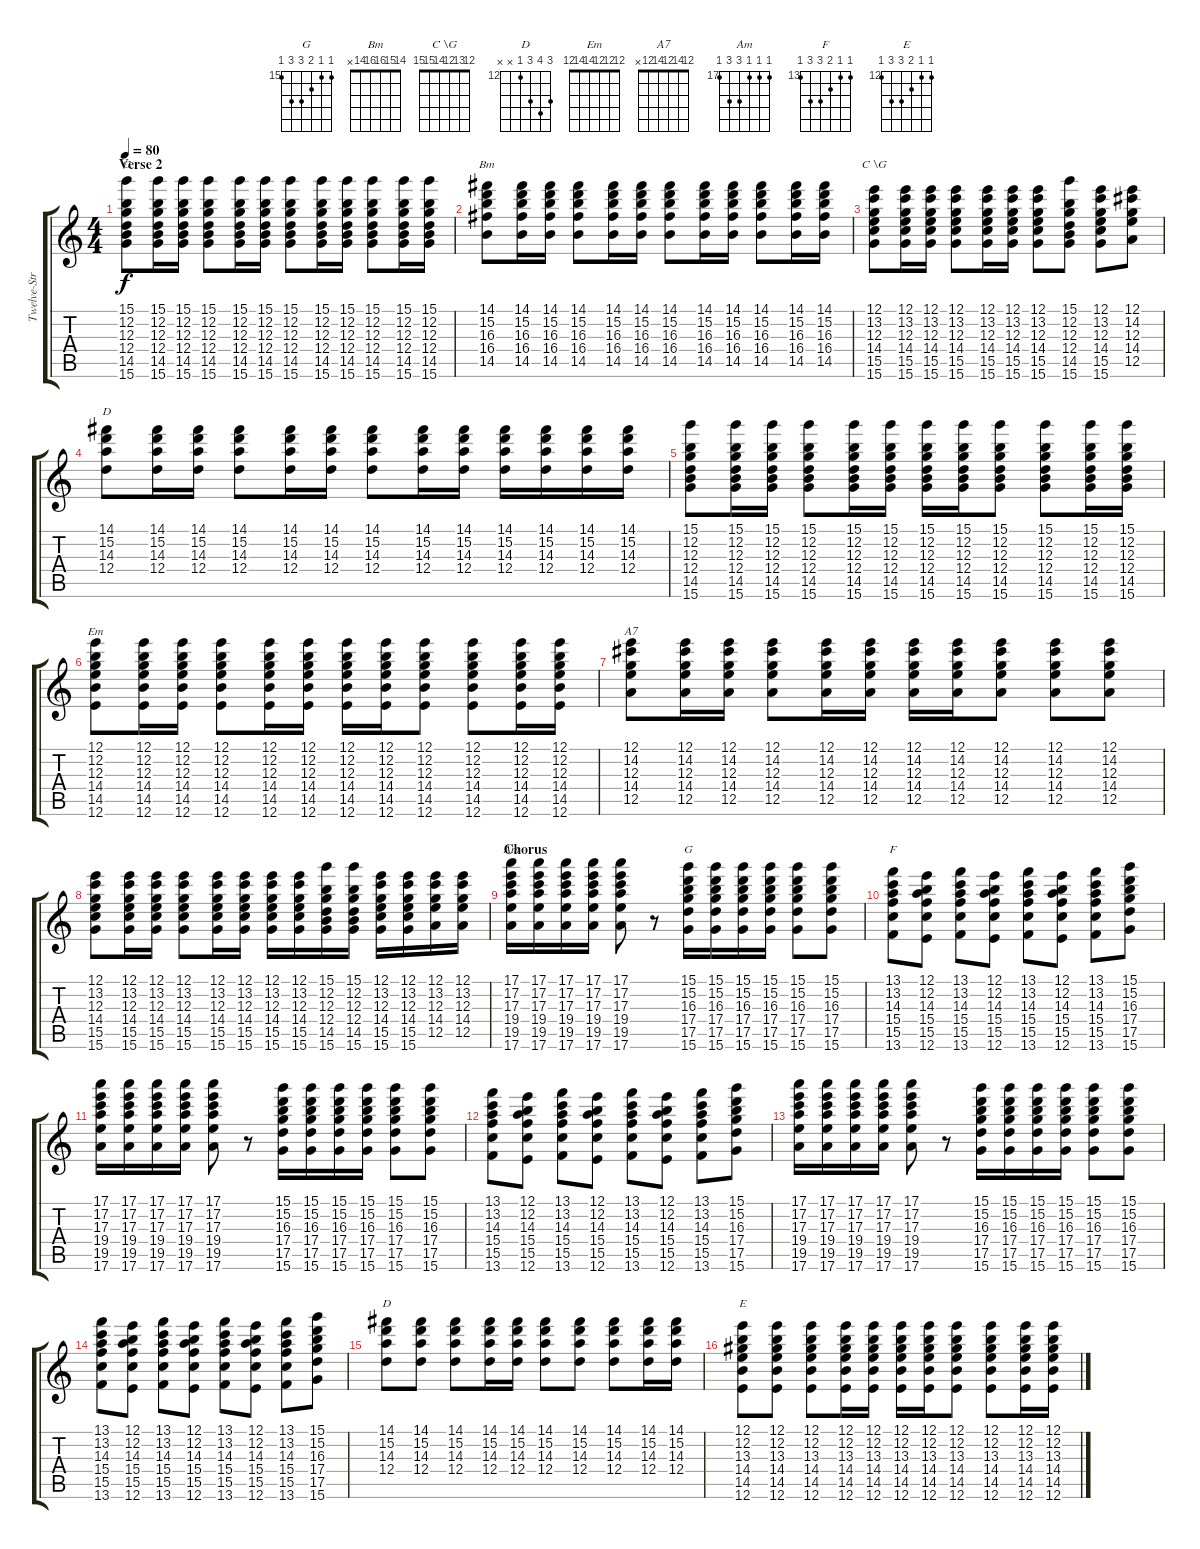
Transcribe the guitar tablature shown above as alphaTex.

\track ("Twelve-String Effect" "Twelve-Str") {instrument acousticguitarsteel}
\staff {score tabs}
\tuning (E4 B3 G3 D3 A2 E2) {hide}
\chord ("G" 15 12 12 12 14 15)
\chord ("Bm" 14 15 16 16 14 x)
\chord ("C \\G" 12 13 12 14 15 15)
\chord ("D" 14 15 14 12 x x)
\chord ("Em" 12 12 12 14 14 12)
\chord ("A7" 12 14 12 14 12 x)
\chord ("Am" 17 17 17 19 19 17) {firstfret 17}
\chord ("G" 15 15 16 17 17 15) {firstfret 15}
\chord ("F" 13 13 14 15 15 13) {firstfret 13}
\chord ("D" 14 15 14 12 x x) {firstfret 12}
\chord ("E" 12 12 13 14 14 12) {firstfret 12}
\ts (4 4)
\section ("" "Verse 2")
\tempo 80
\clef g2
\ks c
(15.1 12.2 12.3 12.4 14.5 15.6).8{ch "G" dy f} (15.1 12.2 12.3 12.4 14.5 15.6).16 (15.1 12.2 12.3 12.4 14.5 15.6).16 (15.1 12.2 12.3 12.4 14.5 15.6).8 (15.1 12.2 12.3 12.4 14.5 15.6).16 (15.1 12.2 12.3 12.4 14.5 15.6).16 (15.1 12.2 12.3 12.4 14.5 15.6).8 (15.1 12.2 12.3 12.4 14.5 15.6).16 (15.1 12.2 12.3 12.4 14.5 15.6).16 (15.1 12.2 12.3 12.4 14.5 15.6).8 (15.1 12.2 12.3 12.4 14.5 15.6).16 (15.1 12.2 12.3 12.4 14.5 15.6).16 |
(14.1 15.2 16.3 16.4 14.5).8{ch "Bm"} (14.1 15.2 16.3 16.4 14.5).16 (14.1 15.2 16.3 16.4 14.5).16 (14.1 15.2 16.3 16.4 14.5).8 (14.1 15.2 16.3 16.4 14.5).16 (14.1 15.2 16.3 16.4 14.5).16 (14.1 15.2 16.3 16.4 14.5).8 (14.1 15.2 16.3 16.4 14.5).16 (14.1 15.2 16.3 16.4 14.5).16 (14.1 15.2 16.3 16.4 14.5).8 (14.1 15.2 16.3 16.4 14.5).16 (14.1 15.2 16.3 16.4 14.5).16 |
(12.1 13.2 12.3 14.4 15.5 15.6).8{ch "C \\G"} (12.1 13.2 12.3 14.4 15.5 15.6).16 (12.1 13.2 12.3 14.4 15.5 15.6).16 (12.1 13.2 12.3 14.4 15.5 15.6).8 (12.1 13.2 12.3 14.4 15.5 15.6).16 (12.1 13.2 12.3 14.4 15.5 15.6).16 (12.1 13.2 12.3 14.4 15.5 15.6).8 (15.1 12.2 12.3 12.4 14.5 15.6).8 (12.1 13.2 12.3 14.4 15.5 15.6).8 (12.1 14.2 12.3 14.4 12.5).8 |
(14.1 15.2 14.3 12.4).8{ch "D"} (14.1 15.2 14.3 12.4).16 (14.1 15.2 14.3 12.4).16 (14.1 15.2 14.3 12.4).8 (14.1 15.2 14.3 12.4).16 (14.1 15.2 14.3 12.4).16 (14.1 15.2 14.3 12.4).8 (14.1 15.2 14.3 12.4).16 (14.1 15.2 14.3 12.4).16 (14.1 15.2 14.3 12.4).16 (14.1 15.2 14.3 12.4).16 (14.1 15.2 14.3 12.4).16 (14.1 15.2 14.3 12.4).16 |
(15.1 12.2 12.3 12.4 14.5 15.6).8 (15.1 12.2 12.3 12.4 14.5 15.6).16 (15.1 12.2 12.3 12.4 14.5 15.6).16 (15.1 12.2 12.3 12.4 14.5 15.6).8 (15.1 12.2 12.3 12.4 14.5 15.6).16 (15.1 12.2 12.3 12.4 14.5 15.6).16 (15.1 12.2 12.3 12.4 14.5 15.6).16 (15.1 12.2 12.3 12.4 14.5 15.6).16 (15.1 12.2 12.3 12.4 14.5 15.6).8 (15.1 12.2 12.3 12.4 14.5 15.6).8 (15.1 12.2 12.3 12.4 14.5 15.6).16 (15.1 12.2 12.3 12.4 14.5 15.6).16 |
(12.1 12.2 12.3 14.4 14.5 12.6).8{ch "Em"} (12.1 12.2 12.3 14.4 14.5 12.6).16 (12.1 12.2 12.3 14.4 14.5 12.6).16 (12.1 12.2 12.3 14.4 14.5 12.6).8 (12.1 12.2 12.3 14.4 14.5 12.6).16 (12.1 12.2 12.3 14.4 14.5 12.6).16 (12.1 12.2 12.3 14.4 14.5 12.6).16 (12.1 12.2 12.3 14.4 14.5 12.6).16 (12.1 12.2 12.3 14.4 14.5 12.6).8 (12.1 12.2 12.3 14.4 14.5 12.6).8 (12.1 12.2 12.3 14.4 14.5 12.6).16 (12.1 12.2 12.3 14.4 14.5 12.6).16 |
(12.1 14.2 12.3 14.4 12.5).8{ch "A7"} (12.1 14.2 12.3 14.4 12.5).16 (12.1 14.2 12.3 14.4 12.5).16 (12.1 14.2 12.3 14.4 12.5).8 (12.1 14.2 12.3 14.4 12.5).16 (12.1 14.2 12.3 14.4 12.5).16 (12.1 14.2 12.3 14.4 12.5).16 (12.1 14.2 12.3 14.4 12.5).16 (12.1 14.2 12.3 14.4 12.5).8 (12.1 14.2 12.3 14.4 12.5).8 (12.1 14.2 12.3 14.4 12.5).8 |
(12.1 13.2 12.3 14.4 15.5 15.6).8 (12.1 13.2 12.3 14.4 15.5 15.6).16 (12.1 13.2 12.3 14.4 15.5 15.6).16 (12.1 13.2 12.3 14.4 15.5 15.6).8 (12.1 13.2 12.3 14.4 15.5 15.6).16 (12.1 13.2 12.3 14.4 15.5 15.6).16 (12.1 13.2 12.3 14.4 15.5 15.6).16 (12.1 13.2 12.3 14.4 15.5 15.6).16 (15.1 12.2 12.3 12.4 14.5 15.6).16 (15.1 12.2 12.3 12.4 14.5 15.6).16 (12.1 13.2 12.3 14.4 15.5 15.6).16 (12.1 13.2 12.3 14.4 15.5 15.6).16 (12.1 13.2 12.3 14.4 12.5).16 (12.1 13.2 12.3 14.4 12.5).16 |
\section ("" "Chorus")
(17.1 17.2 17.3 19.4 19.5 17.6).16{ch "Am"} (17.1 17.2 17.3 19.4 19.5 17.6).16 (17.1 17.2 17.3 19.4 19.5 17.6).16 (17.1 17.2 17.3 19.4 19.5 17.6).16 (17.1 17.2 17.3 19.4 19.5 17.6).8 r.8 (15.1 15.2 16.3 17.4 17.5 15.6).16{ch "G"} (15.1 15.2 16.3 17.4 17.5 15.6).16 (15.1 15.2 16.3 17.4 17.5 15.6).16 (15.1 15.2 16.3 17.4 17.5 15.6).16 (15.1 15.2 16.3 17.4 17.5 15.6).8 (15.1 15.2 16.3 17.4 17.5 15.6).8 |
(13.1 13.2 14.3 15.4 15.5 13.6).8{ch "F"} (12.1 12.2 14.3 15.4 15.5 12.6).8 (13.1 13.2 14.3 15.4 15.5 13.6).8 (12.1 12.2 14.3 15.4 15.5 12.6).8 (13.1 13.2 14.3 15.4 15.5 13.6).8 (12.1 12.2 14.3 15.4 15.5 12.6).8 (13.1 13.2 14.3 15.4 15.5 13.6).8 (15.1 15.2 16.3 17.4 17.5 15.6).8 |
(17.1 17.2 17.3 19.4 19.5 17.6).16 (17.1 17.2 17.3 19.4 19.5 17.6).16 (17.1 17.2 17.3 19.4 19.5 17.6).16 (17.1 17.2 17.3 19.4 19.5 17.6).16 (17.1 17.2 17.3 19.4 19.5 17.6).8 r.8 (15.1 15.2 16.3 17.4 17.5 15.6).16 (15.1 15.2 16.3 17.4 17.5 15.6).16 (15.1 15.2 16.3 17.4 17.5 15.6).16 (15.1 15.2 16.3 17.4 17.5 15.6).16 (15.1 15.2 16.3 17.4 17.5 15.6).8 (15.1 15.2 16.3 17.4 17.5 15.6).8 |
(13.1 13.2 14.3 15.4 15.5 13.6).8 (12.1 12.2 14.3 15.4 15.5 12.6).8 (13.1 13.2 14.3 15.4 15.5 13.6).8 (12.1 12.2 14.3 15.4 15.5 12.6).8 (13.1 13.2 14.3 15.4 15.5 13.6).8 (12.1 12.2 14.3 15.4 15.5 12.6).8 (13.1 13.2 14.3 15.4 15.5 13.6).8 (15.1 15.2 16.3 17.4 17.5 15.6).8 |
(17.1 17.2 17.3 19.4 19.5 17.6).16 (17.1 17.2 17.3 19.4 19.5 17.6).16 (17.1 17.2 17.3 19.4 19.5 17.6).16 (17.1 17.2 17.3 19.4 19.5 17.6).16 (17.1 17.2 17.3 19.4 19.5 17.6).8 r.8 (15.1 15.2 16.3 17.4 17.5 15.6).16 (15.1 15.2 16.3 17.4 17.5 15.6).16 (15.1 15.2 16.3 17.4 17.5 15.6).16 (15.1 15.2 16.3 17.4 17.5 15.6).16 (15.1 15.2 16.3 17.4 17.5 15.6).8 (15.1 15.2 16.3 17.4 17.5 15.6).8 |
(13.1 13.2 14.3 15.4 15.5 13.6).8 (12.1 12.2 14.3 15.4 15.5 12.6).8 (13.1 13.2 14.3 15.4 15.5 13.6).8 (12.1 12.2 14.3 15.4 15.5 12.6).8 (13.1 13.2 14.3 15.4 15.5 13.6).8 (12.1 12.2 14.3 15.4 15.5 12.6).8 (13.1 13.2 14.3 15.4 15.5 13.6).8 (15.1 15.2 16.3 17.4 17.5 15.6).8 |
(14.1 15.2 14.3 12.4).8{ch "D"} (14.1 15.2 14.3 12.4).8 (14.1 15.2 14.3 12.4).8 (14.1 15.2 14.3 12.4).16 (14.1 15.2 14.3 12.4).16 (14.1 15.2 14.3 12.4).8 (14.1 15.2 14.3 12.4).8 (14.1 15.2 14.3 12.4).8 (14.1 15.2 14.3 12.4).16 (14.1 15.2 14.3 12.4).16 |
(12.1 12.2 13.3 14.4 14.5 12.6).8{ch "E"} (12.1 12.2 13.3 14.4 14.5 12.6).8 (12.1 12.2 13.3 14.4 14.5 12.6).8 (12.1 12.2 13.3 14.4 14.5 12.6).16 (12.1 12.2 13.3 14.4 14.5 12.6).16 (12.1 12.2 13.3 14.4 14.5 12.6).16 (12.1 12.2 13.3 14.4 14.5 12.6).16 (12.1 12.2 13.3 14.4 14.5 12.6).8 (12.1 12.2 13.3 14.4 14.5 12.6).8 (12.1 12.2 13.3 14.4 14.5 12.6).16 (12.1 12.2 13.3 14.4 14.5 12.6).16
